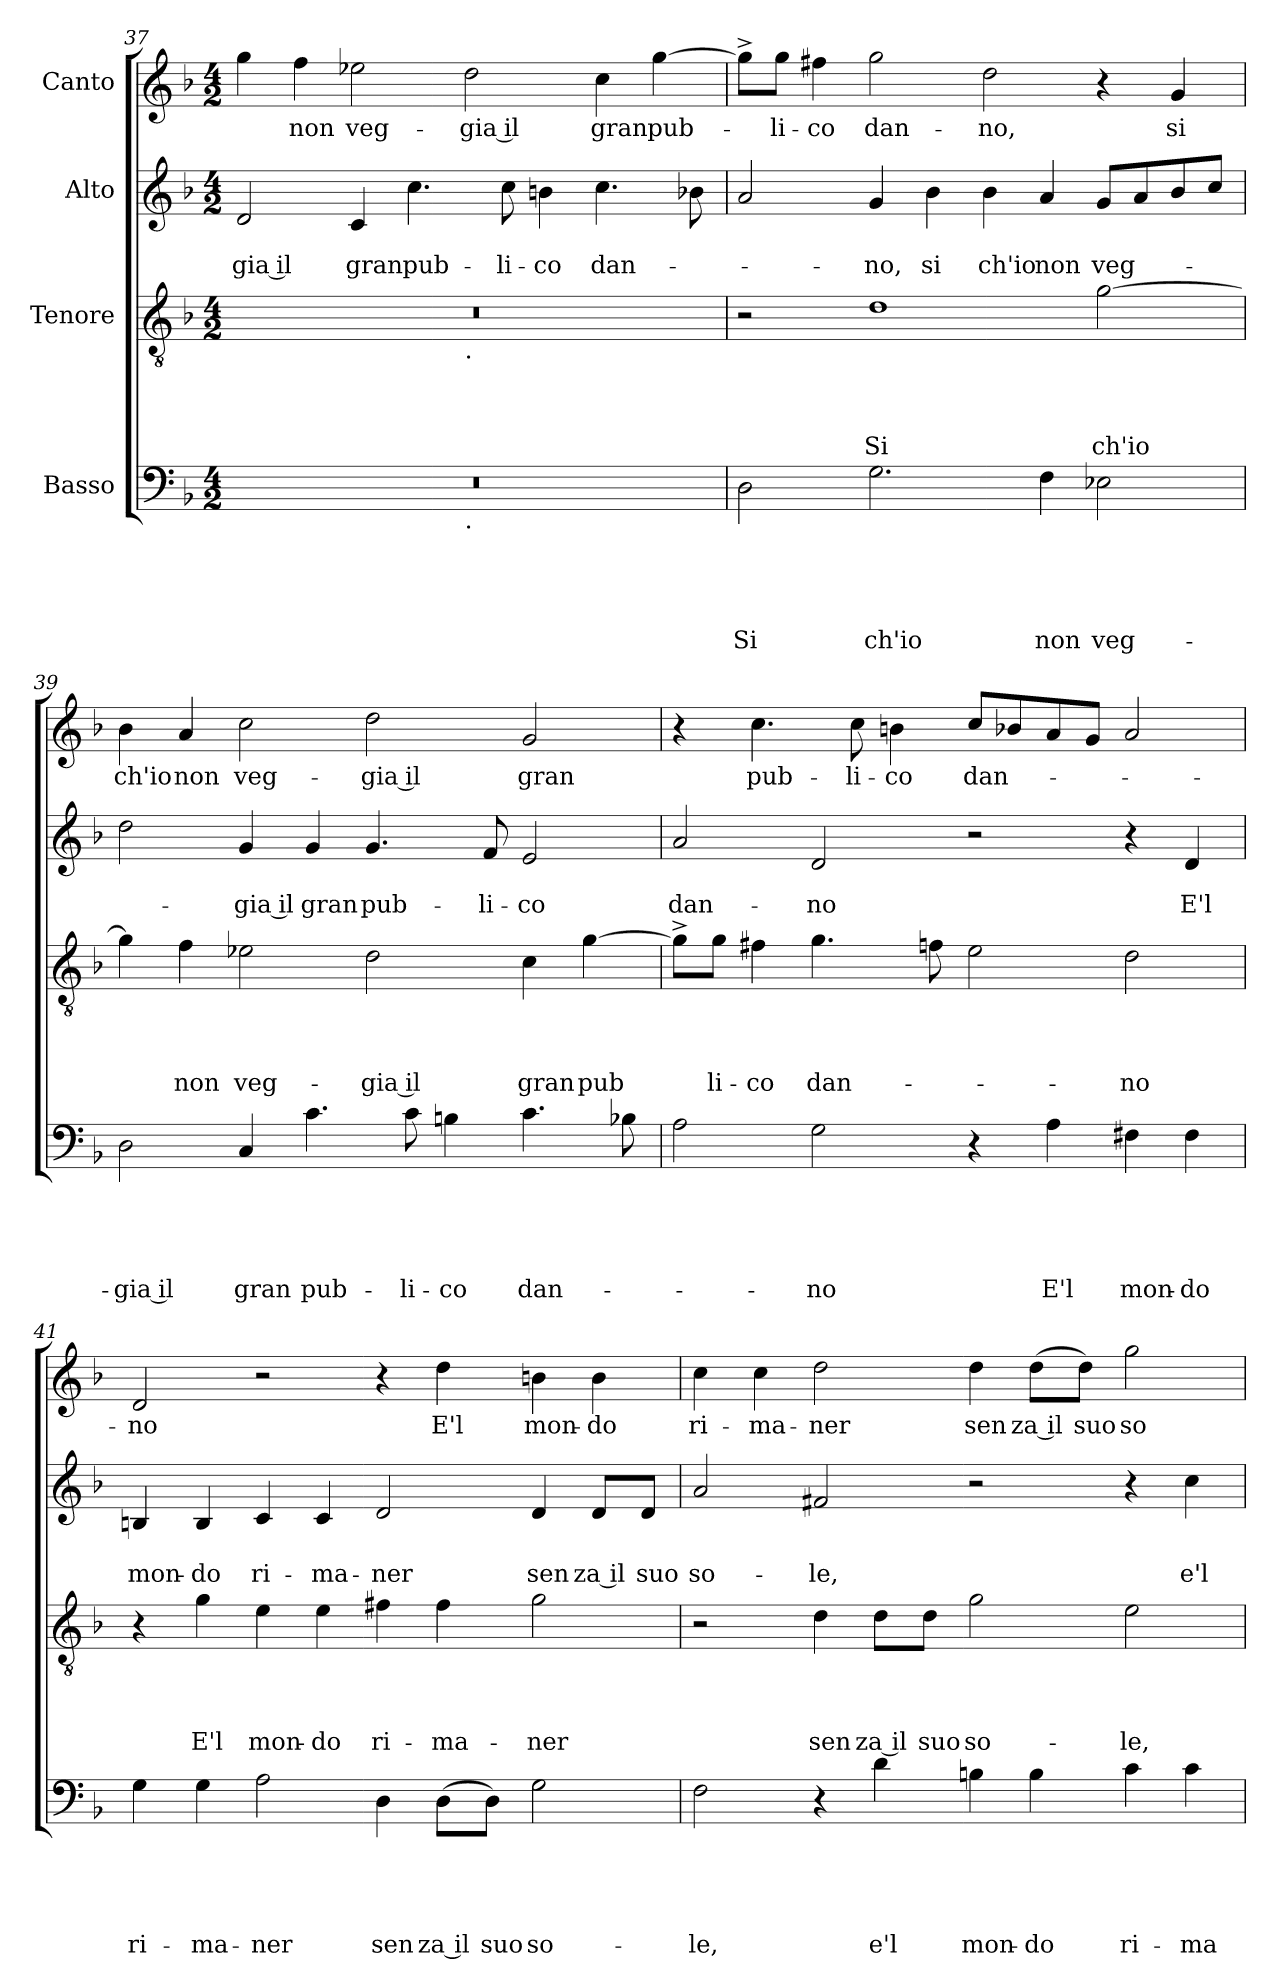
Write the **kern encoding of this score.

**kern	**text	**text	**text	**text	**text	**kern	**text	**text	**text	**text	**kern	**text	**text	**kern	**text
*part4	*part4	*part4	*part4	*part4	*part4	*part3	*part3	*part3	*part3	*part3	*part2	*part2	*part2	*part1	*part1
*staff4	*staff4	*staff4	*staff4	*staff4	*staff4	*staff3	*staff3	*staff3	*staff3	*staff3	*staff2	*staff2	*staff2	*staff1	*staff1
*I"Basso	*	*	*	*	*	*I"Tenore	*	*	*	*	*I"Alto	*	*	*I"Canto	*
*clefF4	*	*	*	*	*	*clefGv2	*	*	*	*	*clefG2	*	*	*clefG2	*
*k[b-]	*	*	*	*	*	*k[b-]	*	*	*	*	*k[b-]	*	*	*k[b-]	*
*F:	*	*	*	*	*	*F:	*	*	*	*	*F:	*	*	*F:	*
*M4/2	*	*	*	*	*	*M4/2	*	*	*	*	*M4/2	*	*	*M4/2	*
=37	=37	=37	=37	=37	=37	=37	=37	=37	=37	=37	=37	=37	=37	=37	=37
!	!	!	!	!	!	!	!	!	!	!	!	!	!LO:LY:b:rj	!	!
*^	*	*	*	*	*	*^	*	*	*	*	*	*	*	*	*
0r	1ryy	.	.	.	.	.	0r	1ryy	.	.	.	.	2d/	.	-gia il	4gg\	.
!	!	!	!	!	!	!	!	!	!	!	!	!	!	!	!	!	!LO:LY:b
.	.	.	.	.	.	.	.	.	.	.	.	.	.	.	.	4ff\	non
!	!	!	!	!	!	!	!	!	!	!	!	!	!	!	!LO:LY:b	!	!LO:LY:b
.	.	.	.	.	.	.	.	.	.	.	.	.	4c/	.	gran	2ee-X\	veg-
!	!	!	!	!	!	!	!	!	!	!	!	!	!	!	!LO:LY:b	!	!
.	.	.	.	.	.	.	.	.	.	.	.	.	4.cc\	.	pub-	.	.
!	!	!	!	!	!	!	!	!LO:TX:b:t=.	!	!	!	!	!	!	!	!	!
!	!LO:TX:b:t=.	!	!	!	!	!	!	!	!	!	!	!	!	!	!	!	!
!	!	!	!	!	!	!	!	!	!	!	!	!	!	!	!	!	!LO:LY:b:rj
.	1ryy	.	.	.	.	.	.	1ryy	.	.	.	.	.	.	.	2dd\	-gia il
!	!	!	!	!	!	!	!	!	!	!	!	!	!	!	!LO:LY:b	!	!
.	.	.	.	.	.	.	.	.	.	.	.	.	8cc\	.	-li-	.	.
!	!	!	!	!	!	!	!	!	!	!	!	!	!	!	!LO:LY:b	!	!
.	.	.	.	.	.	.	.	.	.	.	.	.	4bn\	.	-co	.	.
!	!	!	!	!	!	!	!	!	!	!	!	!	!	!	!LO:LY:b	!	!LO:LY:b
.	.	.	.	.	.	.	.	.	.	.	.	.	4.cc\	.	dan-	4cc\	gran
!	!	!	!	!	!	!	!	!	!	!	!	!	!	!	!	!	!LO:LY:b
.	.	.	.	.	.	.	.	.	.	.	.	.	.	.	.	[>4gg\	pub-
.	.	.	.	.	.	.	.	.	.	.	.	.	8b-\	.	.	.	.
=38	=38	=38	=38	=38	=38	=38	=38	=38	=38	=38	=38	=38	=38	=38	=38	=38	=38
!	!	!	!	!	!	!LO:LY:b	!	!	!	!	!	!	!	!	!	!	!
*v	*v	*	*	*	*	*	*	*	*	*	*	*	*	*	*	*	*
*	*	*	*	*	*	*v	*v	*	*	*	*	*	*	*	*	*
2D\	.	.	.	.	Si	2r	.	.	.	.	2a/	.	.	8gg^>\L]	.
!	!	!	!	!	!	!	!	!	!	!	!	!	!	!	!LO:LY:b
.	.	.	.	.	.	.	.	.	.	.	.	.	.	8gg\J	-li-
!	!	!	!	!	!	!	!	!	!	!	!	!	!	!	!LO:LY:b
.	.	.	.	.	.	.	.	.	.	.	.	.	.	4ff#X\	-co
!	!	!	!	!	!LO:LY:b	!	!	!	!	!LO:LY:b	!	!	!LO:LY:b	!	!LO:LY:b
2.G\	.	.	.	.	ch'io	1d	.	.	.	Si	4g/	.	-no,	2gg\	dan-
!	!	!	!	!	!	!	!	!	!	!	!	!	!LO:LY:b	!	!
.	.	.	.	.	.	.	.	.	.	.	4b-\	.	si	.	.
!	!	!	!	!	!	!	!	!	!	!	!	!	!LO:LY:b	!	!LO:LY:b
.	.	.	.	.	.	.	.	.	.	.	4b-\	.	ch'io	2dd\	-no,
!	!	!	!	!	!LO:LY:b	!	!	!	!	!	!	!	!LO:LY:b	!	!
4F\	.	.	.	.	non	.	.	.	.	.	4a/	.	non	.	.
!	!	!	!	!	!LO:LY:b	!	!	!	!	!LO:LY:b	!	!	!LO:LY:b	!	!
2E-X\	.	.	.	.	veg-	[>2g\	.	.	.	ch'io	8g/L	.	veg-	4r	.
.	.	.	.	.	.	.	.	.	.	.	8a/	.	.	.	.
!	!	!	!	!	!	!	!	!	!	!	!	!	!	!	!LO:LY:b
.	.	.	.	.	.	.	.	.	.	.	8b-/	.	.	4g/	si
.	.	.	.	.	.	.	.	.	.	.	8cc/J	.	.	.	.
=39	=39	=39	=39	=39	=39	=39	=39	=39	=39	=39	=39	=39	=39	=39	=39
!	!	!	!	!	!LO:LY:b:rj	!	!	!	!	!	!	!	!	!	!LO:LY:b
2D\	.	.	.	.	-gia il	4g\]	.	.	.	.	2dd\	.	.	4b-\	ch'io
!	!	!	!	!	!	!	!	!	!	!LO:LY:b	!	!	!	!	!LO:LY:b
.	.	.	.	.	.	4f\	.	.	.	non	.	.	.	4a/	non
!	!	!	!	!	!LO:LY:b	!	!	!	!	!LO:LY:b	!	!	!LO:LY:b:rj	!	!LO:LY:b
4C/	.	.	.	.	gran	2e-X\	.	.	.	veg-	4g/	.	-gia il	2cc\	veg-
!	!	!	!	!	!LO:LY:b	!	!	!	!	!	!	!	!LO:LY:b	!	!
4.c\	.	.	.	.	pub-	.	.	.	.	.	4g/	.	gran	.	.
!	!	!	!	!	!	!	!	!	!	!LO:LY:b:rj	!	!	!LO:LY:b	!	!LO:LY:b:rj
.	.	.	.	.	.	2d\	.	.	.	-gia il	4.g/	.	pub-	2dd\	-gia il
!	!	!	!	!	!LO:LY:b	!	!	!	!	!	!	!	!	!	!
(8c\	.	.	.	.	-li-	.	.	.	.	.	.	.	.	.	.
!	!	!	!	!	!LO:LY:b	!	!	!	!	!	!	!	!	!	!
4Bn\	.	.	.	.	-co	.	.	.	.	.	.	.	.	.	.
!	!	!	!	!	!	!	!	!	!	!	!	!	!LO:LY:b	!	!
.	.	.	.	.	.	.	.	.	.	.	8f/	.	-li-	.	.
!	!	!	!	!	!LO:LY:b	!	!	!	!	!LO:LY:b	!	!	!LO:LY:b:rj	!	!LO:LY:b
4.c\	.	.	.	.	dan-	4c\	.	.	.	gran	2e/	.	-co	2g/	gran
!	!	!	!	!	!	!	!	!	!	!LO:LY:b	!	!	!	!	!
.	.	.	.	.	.	[<4g\	.	.	.	pub	.	.	.	.	.
8B-\	.	.	.	.	.	.	.	.	.	.	.	.	.	.	.
!!LO:LB:g=z
=40	=40	=40	=40	=40	=40	=40	=40	=40	=40	=40	=40	=40	=40	=40	=40
!	!	!	!	!	!	!	!	!	!	!	!	!	!LO:LY:b	!	!
2A\	.	.	.	.	.	8g^>\L]	.	.	.	.	2a/	.	dan-	4r	.
!	!	!	!	!	!	!	!	!	!	!LO:LY:b	!	!	!	!	!
.	.	.	.	.	.	8g\J	.	.	.	li-	.	.	.	.	.
!	!	!	!	!	!	!	!	!	!	!LO:LY:b:rj	!	!	!	!	!LO:LY:b
.	.	.	.	.	.	4f#X\	.	.	.	-co	.	.	.	4.cc\	pub-
!	!	!	!	!	!LO:LY:b	!	!	!	!	!LO:LY:b	!	!	!LO:LY:b	!	!
2G\	.	.	.	.	-no	4.g\	.	.	.	dan-	2d/	.	-no	.	.
!	!	!	!	!	!	!	!	!	!	!	!	!	!	!	!LO:LY:b
.	.	.	.	.	.	.	.	.	.	.	.	.	.	8cc\	-li-
!	!	!	!	!	!	!	!	!	!	!	!	!	!	!	!LO:LY:b:rj
.	.	.	.	.	.	.	.	.	.	.	.	.	.	4bn\	-co
.	.	.	.	.	.	8f\	.	.	.	.	.	.	.	.	.
!	!	!	!	!	!	!	!	!	!	!	!	!	!	!	!LO:LY:b
4r	.	.	.	.	.	2e\	.	.	.	.	2r	.	.	8cc/L	dan-
.	.	.	.	.	.	.	.	.	.	.	.	.	.	8b-/	.
!	!	!	!	!	!LO:LY:b	!	!	!	!	!	!	!	!	!	!
4A\	.	.	.	.	E'l	.	.	.	.	.	.	.	.	8a/	.
.	.	.	.	.	.	.	.	.	.	.	.	.	.	8g/J	.
!	!	!	!	!	!LO:LY:b	!	!	!	!	!LO:LY:b	!	!	!	!	!
4F#X\	.	.	.	.	mon-	2d\	.	.	.	-no	4r	.	.	2a/	.
!	!	!	!	!	!LO:LY:b:rj	!	!	!	!	!	!	!	!LO:LY:b	!	!
4F#\	.	.	.	.	-do	.	.	.	.	.	4d/	.	E'l	.	.
=41	=41	=41	=41	=41	=41	=41	=41	=41	=41	=41	=41	=41	=41	=41	=41
!	!	!	!	!	!LO:LY:b	!	!	!	!	!	!	!	!LO:LY:b	!	!LO:LY:b
4G\	.	.	.	.	ri-	4r	.	.	.	.	4Bn/	.	mon-	2d/	-no
!	!	!	!	!	!LO:LY:b	!	!	!	!	!LO:LY:b	!	!	!LO:LY:b:rj	!	!
4G\	.	.	.	.	-ma-	4g\	.	.	.	E'l	4B/	.	-do	.	.
!	!	!	!	!	!LO:LY:b:rj	!	!	!	!	!LO:LY:b	!	!	!LO:LY:b	!	!
2A\	.	.	.	.	-ner	4e\	.	.	.	mon-	4c/	.	ri-	2r	.
!	!	!	!	!	!	!	!	!	!	!LO:LY:b:rj	!	!	!LO:LY:b	!	!
.	.	.	.	.	.	4e\	.	.	.	-do	4c/	.	-ma-	.	.
!	!	!	!	!	!LO:LY:b	!	!	!	!	!LO:LY:b	!	!	!LO:LY:b:rj	!	!
4D\	.	.	.	.	sen	4f#X\	.	.	.	ri-	2d/	.	-ner	4r	.
!	!	!	!	!	!LO:LY:b:rj	!	!	!	!	!LO:LY:b	!	!	!	!	!LO:LY:b
(<8D\L	.	.	.	.	za il	4f#\	.	.	.	-ma-	.	.	.	4dd\	E'l
!	!	!	!	!	!LO:LY:b	!	!	!	!	!	!	!	!	!	!
8D\J)	.	.	.	.	suo	.	.	.	.	.	.	.	.	.	.
!	!	!	!	!	!LO:LY:b	!	!	!	!	!LO:LY:b	!	!	!LO:LY:b	!	!LO:LY:b
2G\	.	.	.	.	so-	2g\	.	.	.	-ner	4d/	.	sen	4bn\	mon-
!	!	!	!	!	!	!	!	!	!	!	!	!	!LO:LY:b:rj	!	!LO:LY:b:rj
.	.	.	.	.	.	.	.	.	.	.	8d/L	.	za il	4b\	-do
!	!	!	!	!	!	!	!	!	!	!	!	!	!LO:LY:b	!	!
.	.	.	.	.	.	.	.	.	.	.	8d/J	.	suo	.	.
=42	=42	=42	=42	=42	=42	=42	=42	=42	=42	=42	=42	=42	=42	=42	=42
!	!	!	!	!	!LO:LY:b	!	!	!	!	!	!	!	!LO:LY:b	!	!LO:LY:b
2F\	.	.	.	.	-le,	2r	.	.	.	.	2a/	.	so-	4cc\	ri-
!	!	!	!	!	!	!	!	!	!	!	!	!	!	!	!LO:LY:b
.	.	.	.	.	.	.	.	.	.	.	.	.	.	4cc\	-ma-
!	!	!	!	!	!	!	!	!	!	!LO:LY:b	!	!	!LO:LY:b	!	!LO:LY:b:rj
4r	.	.	.	.	.	4d\	.	.	.	sen	2f#X/	.	-le,	2dd\	-ner
!	!	!	!	!	!LO:LY:b	!	!	!	!	!LO:LY:b:rj	!	!	!	!	!
4d\	.	.	.	.	e'l	8d\L	.	.	.	za il	.	.	.	.	.
!	!	!	!	!	!	!	!	!	!	!LO:LY:b	!	!	!	!	!
.	.	.	.	.	.	8d\J	.	.	.	suo	.	.	.	.	.
!	!	!	!	!	!LO:LY:b	!	!	!	!	!LO:LY:b	!	!	!	!	!LO:LY:b
4Bn\	.	.	.	.	mon-	2g\	.	.	.	so-	2r	.	.	4dd\	sen
!	!	!	!	!	!LO:LY:b:rj	!	!	!	!	!	!	!	!	!	!LO:LY:b:rj
4B\	.	.	.	.	-do	.	.	.	.	.	.	.	.	(<8dd\L	za il
!	!	!	!	!	!	!	!	!	!	!	!	!	!	!	!LO:LY:b
.	.	.	.	.	.	.	.	.	.	.	.	.	.	8dd\J)	suo
!	!	!	!	!	!LO:LY:b	!	!	!	!	!LO:LY:b	!	!	!	!	!LO:LY:b
4c\	.	.	.	.	ri-	2e\	.	.	.	-le,	4r	.	.	2gg\	so-
!	!	!	!	!	!LO:LY:b	!	!	!	!	!	!	!	!LO:LY:b	!	!
4c\	.	.	.	.	-ma-	.	.	.	.	.	4cc\	.	e'l	.	.
=	=	=	=	=	=	=	=	=	=	=	=	=	=	=	=
*-	*-	*-	*-	*-	*-	*-	*-	*-	*-	*-	*-	*-	*-	*-	*-
